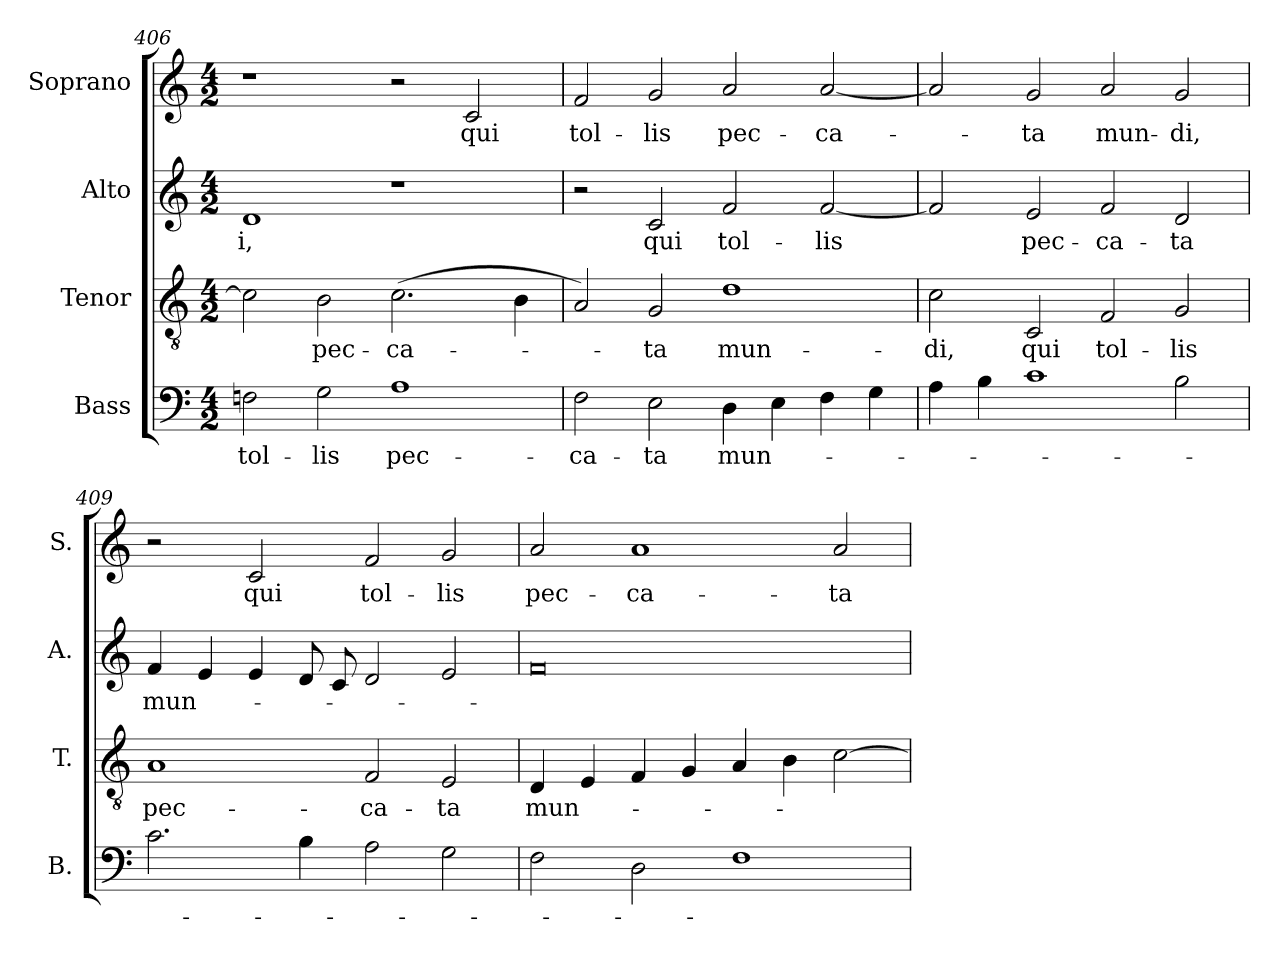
**kern	**text	**kern	**text	**kern	**text	**kern	**text
*part4	*part4	*part3	*part3	*part2	*part2	*part1	*part1
*staff4	*staff4	*staff3	*staff3	*staff2	*staff2	*staff1	*staff1
*I"Bass	*	*I"Tenor	*	*I"Alto	*	*I"Soprano	*
*I'B.	*	*I'T.	*	*I'A.	*	*I'S.	*
!!LO:LB:g=z
*clefF4	*	*clefGv2	*	*clefG2	*	*clefG2	*
*	*	*ITrd7c12	*	*	*	*	*
*k[]	*	*k[]	*	*k[]	*	*k[]	*
*C:	*	*C:	*	*C:	*	*C:	*
*M4/2	*	*M4/2	*	*M4/2	*	*M4/2	*
=406	=406	=406	=406	=406	=406	=406	=406
!	!LO:LY:b:color=#000000	!	!	!	!	!	!
!	!	!	!	!	!LO:LY:b:color=#000000	!	!
2Fni\	tol-	2Ci\]	.	1di	-i,	1r	.
!	!LO:LY:b:color=#000000	!	!	!	!	!	!
!	!	!	!LO:LY:b:color=#000000	!	!	!	!
2Gi\	-lis	2BBi\	pec-	.	.	.	.
!	!LO:LY:b:color=#000000	!	!	!	!	!	!
!	!	!	!LO:LY:b:color=#000000	!	!	!	!
1Ai	pec-	(2.Ci\	-ca-	1r	.	2r	.
!	!	!	!	!	!	!	!LO:LY:b:color=#000000
.	.	.	.	.	.	2ci/	qui
.	.	4BBi\	.	.	.	.	.
=407	=407	=407	=407	=407	=407	=407	=407
!	!LO:LY:b:color=#000000	!	!	!	!	!	!
!	!	!	!	!	!	!	!LO:LY:b:color=#000000
2Fi\	-ca-	2AAi/)	.	2r	.	2fi/	tol-
!	!LO:LY:b:color=#000000	!	!	!	!	!	!
!	!	!	!LO:LY:b:color=#000000	!	!	!	!
!	!	!	!	!	!LO:LY:b:color=#000000	!	!
!	!	!	!	!	!	!	!LO:LY:b:color=#000000
2Ei\	-ta	2GGi/	-ta	2ci/	qui	2gi/	-lis
!	!LO:LY:b:color=#000000	!	!	!	!	!	!
!	!	!	!LO:LY:b:color=#000000	!	!	!	!
!	!	!	!	!	!LO:LY:b:color=#000000	!	!
!	!	!	!	!	!	!	!LO:LY:b:color=#000000
4Di\	mun-	1Di	mun-	2fi/	tol-	2ai/	pec-
4Ei\	.	.	.	.	.	.	.
!	!	!	!	!	!LO:LY:b:color=#000000	!	!
!	!	!	!	!	!	!	!LO:LY:b:color=#000000
4Fi\	.	.	.	[2fi/	-lis	[2ai/	-ca-
4Gi\	.	.	.	.	.	.	.
=408	=408	=408	=408	=408	=408	=408	=408
!	!	!	!LO:LY:b:color=#000000	!	!	!	!
4Ai\	.	2Ci\	-di,	2fi/]	.	2ai/]	.
4Bi\	.	.	.	.	.	.	.
!	!	!	!LO:LY:b:color=#000000	!	!	!	!
!	!	!	!	!	!LO:LY:b:color=#000000	!	!
!	!	!	!	!	!	!	!LO:LY:b:color=#000000
1ci	.	2CCi/	qui	2ei/	pec-	2gi/	-ta
!	!	!	!LO:LY:b:color=#000000	!	!	!	!
!	!	!	!	!	!LO:LY:b:color=#000000	!	!
!	!	!	!	!	!	!	!LO:LY:b:color=#000000
.	.	2FFi/	tol-	2fi/	-ca-	2ai/	mun-
!	!	!	!LO:LY:b:color=#000000	!	!	!	!
!	!	!	!	!	!LO:LY:b:color=#000000	!	!
!	!	!	!	!	!	!	!LO:LY:b:color=#000000
2Bi\	.	2GGi/	-lis	2di/	-ta	2gi/	-di,
=409	=409	=409	=409	=409	=409	=409	=409
!	!	!	!LO:LY:b:color=#000000	!	!	!	!
!	!	!	!	!	!LO:LY:b:color=#000000	!	!
2.ci\	.	1AAi	pec-	4fi/	mun-	2r	.
.	.	.	.	4ei/	.	.	.
!	!	!	!	!	!	!	!LO:LY:b:color=#000000
.	.	.	.	4ei/	.	2ci/	qui
4Bi\	.	.	.	8di/	.	.	.
.	.	.	.	8ci/	.	.	.
!	!	!	!LO:LY:b:color=#000000	!	!	!	!
!	!	!	!	!	!	!	!LO:LY:b:color=#000000
2Ai\	.	2FFi/	-ca-	2di/	.	2fi/	tol-
!	!	!	!LO:LY:b:color=#000000	!	!	!	!
!	!	!	!	!	!	!	!LO:LY:b:color=#000000
2Gi\	.	2EEi/	-ta	2ei/	.	2gi/	-lis
=410	=410	=410	=410	=410	=410	=410	=410
!	!	!	!LO:LY:b:color=#000000	!	!	!	!
!	!	!	!	!	!	!	!LO:LY:b:color=#000000
2Fi\	.	4DDi/	mun-	0fi	.	2ai/	pec-
.	.	4EEi/	.	.	.	.	.
!	!	!	!	!	!	!	!LO:LY:b:color=#000000
2Di\	.	4FFi/	.	.	.	1ai	-ca-
.	.	4GGi/	.	.	.	.	.
1Fi	.	4AAi/	.	.	.	.	.
.	.	4BBi\	.	.	.	.	.
!	!	!	!	!	!	!	!LO:LY:b:color=#000000
.	.	[2Ci\	.	.	.	2ai/	-ta
=	=	=	=	=	=	=	=
*-	*-	*-	*-	*-	*-	*-	*-
